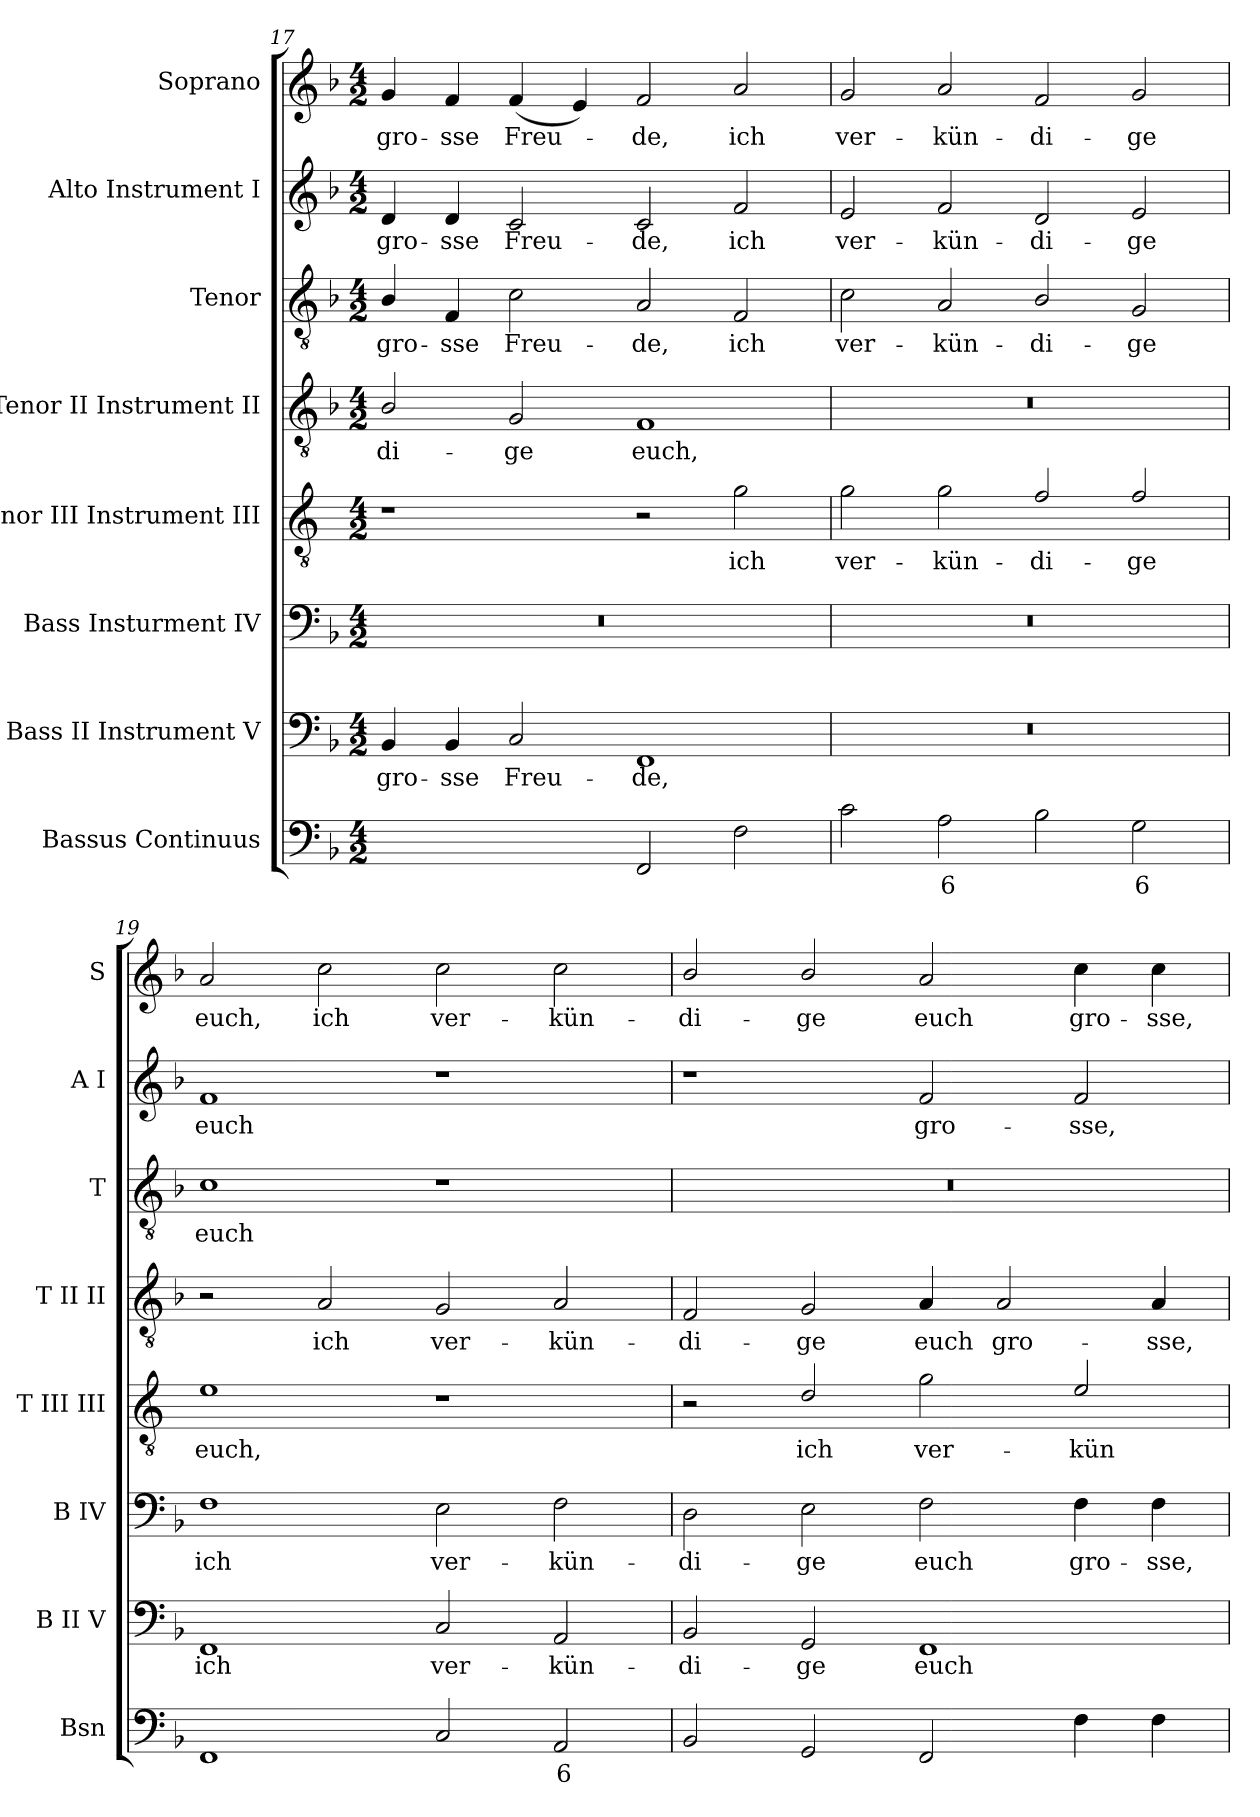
**kern	**text	**kern	**text	**kern	**text	**kern	**text	**kern	**text	**kern	**text	**kern	**text	**kern	**text
*part8	*part8	*part7	*part7	*part6	*part6	*part5	*part5	*part4	*part4	*part3	*part3	*part2	*part2	*part1	*part1
*staff8	*staff8	*staff7	*staff7	*staff6	*staff6	*staff5	*staff5	*staff4	*staff4	*staff3	*staff3	*staff2	*staff2	*staff1	*staff1
*I"Bassus Continuus	*	*I"Bass II Instrument V	*	*I"Bass Insturment IV	*	*I"Tenor III Instrument III	*	*I"Tenor II Instrument II	*	*I"Tenor	*	*I"Alto Instrument I	*	*I"Soprano	*
*I'Bsn	*	*I'B II V	*	*I'B IV	*	*I'T III III	*	*I'T II II	*	*I'T	*	*I'A I	*	*I'S	*
*clefF4	*	*clefF4	*	*clefF4	*	*clefGv2	*	*clefGv2	*	*clefGv2	*	*clefG2	*	*clefG2	*
*	*	*	*	*	*	*ITrd4c7	*	*	*	*	*	*	*	*	*
*k[b-]	*	*k[b-]	*	*k[b-]	*	*k[b-]	*	*k[b-]	*	*k[b-]	*	*k[b-]	*	*k[b-]	*
*F:	*	*F:	*	*F:	*	*F:	*	*F:	*	*F:	*	*F:	*	*F:	*
*M4/2	*	*M4/2	*	*M4/2	*	*M4/2	*	*M4/2	*	*M4/2	*	*M4/2	*	*M4/2	*
=17	=17	=17	=17	=17	=17	=17	=17	=17	=17	=17	=17	=17	=17	=17	=17
!	!LO:LY:b	!	!LO:LY:b	!	!	!	!	!	!LO:LY:b	!	!LO:LY:b	!	!LO:LY:b	!	!LO:LY:b
[4BB-/yy	6	4BB-/	gro-	0r	.	1r	.	2B-/	-di-	4B-/	gro-	4d/	gro-	4g/	gro-
!	!LO:LY:b	!	!LO:LY:b	!	!	!	!	!	!	!	!LO:LY:b	!	!LO:LY:b	!	!LO:LY:b
4BB-/yy]	5	4BB-/	-sse	.	.	.	.	.	.	4F/	-sse	4d/	-sse	4f/	-sse
!	!LO:LY:b	!	!LO:LY:b	!	!	!	!	!	!LO:LY:b	!	!LO:LY:b	!	!LO:LY:b	!	!LO:LY:b
[4C/yy	4	2C/	Freu-	.	.	.	.	2G/	-ge	2c\	Freu-	2c/	Freu-	(<4f/	Freu-
!	!LO:LY:b	!	!	!	!	!	!	!	!	!	!	!	!	!	!
4C/yy]	3	.	.	.	.	.	.	.	.	.	.	.	.	4e/)	.
!	!	!	!LO:LY:b	!	!	!	!	!	!LO:LY:b	!	!LO:LY:b	!	!LO:LY:b	!	!LO:LY:b
2FF/	.	1FF	-de,	.	.	2r	.	1F	euch,	2A/	-de,	2c/	-de,	2f/	de,
!	!	!	!	!	!	!	!LO:LY:b	!	!	!	!LO:LY:b	!	!LO:LY:b	!	!LO:LY:b
2F\	.	.	.	.	.	2c\	ich	.	.	2F/	ich	2f/	ich	2a/	ich
=18	=18	=18	=18	=18	=18	=18	=18	=18	=18	=18	=18	=18	=18	=18	=18
!	!	!	!	!	!	!	!LO:LY:b	!	!	!	!LO:LY:b	!	!LO:LY:b	!	!LO:LY:b
2c\	.	0r	.	0r	.	2c\	ver-	0r	.	2c\	ver-	2e/	ver-	2g/	ver-
!	!LO:LY:b	!	!	!	!	!	!LO:LY:b	!	!	!	!LO:LY:b	!	!LO:LY:b	!	!LO:LY:b
2A\	6	.	.	.	.	2c\	-kün-	.	.	2A/	-kün-	2f/	-kün-	2a/	-kün-
!	!	!	!	!	!	!	!LO:LY:b	!	!	!	!LO:LY:b	!	!LO:LY:b	!	!LO:LY:b
2B-\	.	.	.	.	.	2B-/	-di-	.	.	2B-/	-di-	2d/	-di-	2f/	-di-
!	!LO:LY:b	!	!	!	!	!	!LO:LY:b	!	!	!	!LO:LY:b	!	!LO:LY:b	!	!LO:LY:b
2G\	6	.	.	.	.	2B-/	-ge	.	.	2G/	-ge	2e/	-ge	2g/	-ge
=19	=19	=19	=19	=19	=19	=19	=19	=19	=19	=19	=19	=19	=19	=19	=19
!	!	!	!LO:LY:b	!	!LO:LY:b	!	!LO:LY:b	!	!	!	!LO:LY:b	!	!LO:LY:b	!	!LO:LY:b
1FF	.	1FF	ich	1F	ich	1A	euch,	2r	.	1c	euch	1f	euch	2a/	euch,
!	!	!	!	!	!	!	!	!	!LO:LY:b	!	!	!	!	!	!LO:LY:b
.	.	.	.	.	.	.	.	2A/	ich	.	.	.	.	2cc\	ich
!	!	!	!LO:LY:b	!	!LO:LY:b	!	!	!	!LO:LY:b	!	!	!	!	!	!LO:LY:b
2C/	.	2C/	ver-	2E\	ver-	1r	.	2G/	ver-	1r	.	1r	.	2cc\	ver-
!	!LO:LY:b	!	!LO:LY:b	!	!LO:LY:b	!	!	!	!LO:LY:b	!	!	!	!	!	!LO:LY:b
2AA/	6	2AA/	-kün-	2F\	-kün-	.	.	2A/	-kün-	.	.	.	.	2cc\	-kün-
!!LO:LB:g=z
=20	=20	=20	=20	=20	=20	=20	=20	=20	=20	=20	=20	=20	=20	=20	=20
!	!	!	!LO:LY:b	!	!LO:LY:b	!	!	!	!LO:LY:b	!	!	!	!	!	!LO:LY:b
2BB-/	.	2BB-/	-di-	2D\	-di-	2r	.	2F/	-di-	0r	.	1r	.	2b-/	-di-
!	!	!	!LO:LY:b	!	!LO:LY:b	!	!LO:LY:b	!	!LO:LY:b	!	!	!	!	!	!LO:LY:b
2GG/	.	2GG/	-ge	2E\	-ge	2G/	ich	2G/	-ge	.	.	.	.	2b-/	-ge
!	!	!	!LO:LY:b	!	!LO:LY:b	!	!LO:LY:b	!	!LO:LY:b	!	!	!	!LO:LY:b	!	!LO:LY:b
2FF/	.	1FF	euch	2F\	euch	2c\	ver-	4A/	euch	.	.	2f/	gro-	2a/	euch
!	!	!	!	!	!	!	!	!	!LO:LY:b	!	!	!	!	!	!
.	.	.	.	.	.	.	.	2A/	gro-	.	.	.	.	.	.
!	!	!	!	!	!LO:LY:b	!	!LO:LY:b	!	!	!	!	!	!LO:LY:b	!	!LO:LY:b
4F\	.	.	.	4F\	gro-	2A/	-kün-	.	.	.	.	2f/	-sse,	4cc\	gro-
!	!	!	!	!	!LO:LY:b	!	!	!	!LO:LY:b	!	!	!	!	!	!LO:LY:b
4F\	.	.	.	4F\	-sse,	.	.	4A/	-sse,	.	.	.	.	4cc\	-sse,
=	=	=	=	=	=	=	=	=	=	=	=	=	=	=	=
*-	*-	*-	*-	*-	*-	*-	*-	*-	*-	*-	*-	*-	*-	*-	*-
